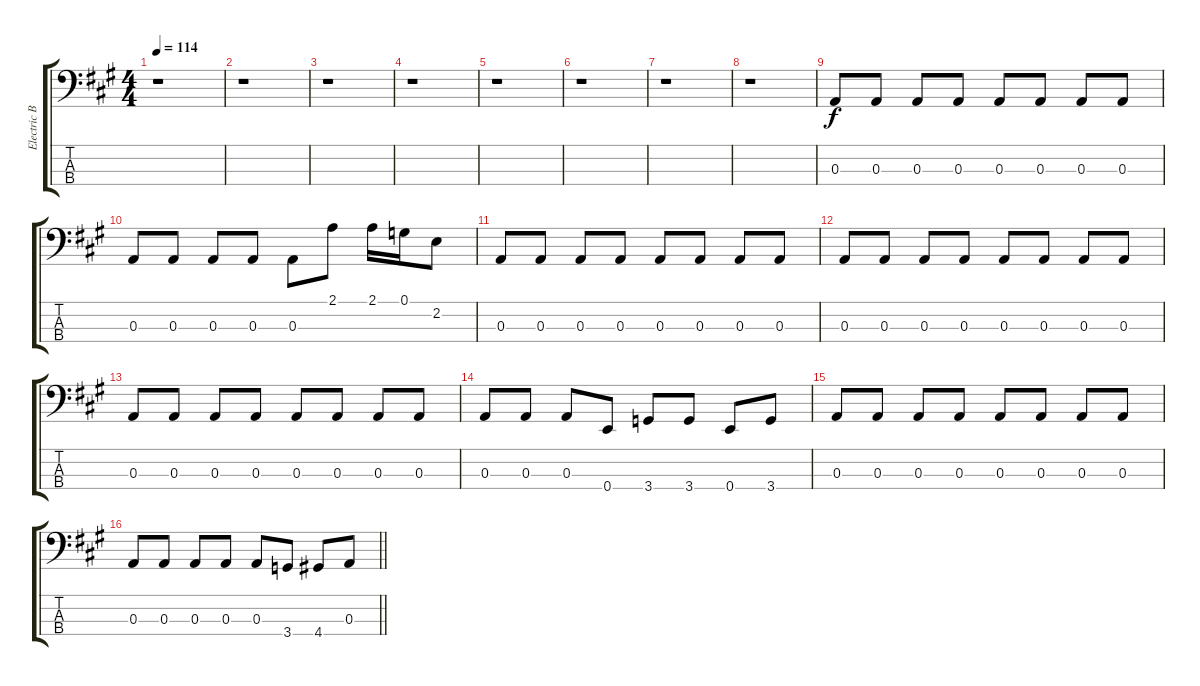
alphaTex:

\track ("Electric Bass" "Electric B") {instrument electricbasspick}
\staff {score tabs}
\tuning (G2 D2 A1 E1) {hide}
\ts (4 4)
\tempo 114
\clef f4
\ks a
r.1{dy f instrument electricbasspick} |
r.1 |
r.1 |
r.1 |
r.1 |
r.1 |
r.1 |
r.1 |
0.3.8 0.3.8 0.3.8 0.3.8 0.3.8 0.3.8 0.3.8 0.3.8 |
0.3.8 0.3.8 0.3.8 0.3.8 0.3.8 2.1.8 2.1.16 0.1.16 2.2.8 |
0.3.8 0.3.8 0.3.8 0.3.8 0.3.8 0.3.8 0.3.8 0.3.8 |
0.3.8 0.3.8 0.3.8 0.3.8 0.3.8 0.3.8 0.3.8 0.3.8 |
0.3.8 0.3.8 0.3.8 0.3.8 0.3.8 0.3.8 0.3.8 0.3.8 |
0.3.8 0.3.8 0.3.8 0.4.8 3.4.8 3.4.8 0.4.8 3.4.8 |
0.3.8 0.3.8 0.3.8 0.3.8 0.3.8 0.3.8 0.3.8 0.3.8 |
\barLineRight lightlight
0.3.8 0.3.8 0.3.8 0.3.8 0.3.8 3.4.8 4.4.8 0.3.8
